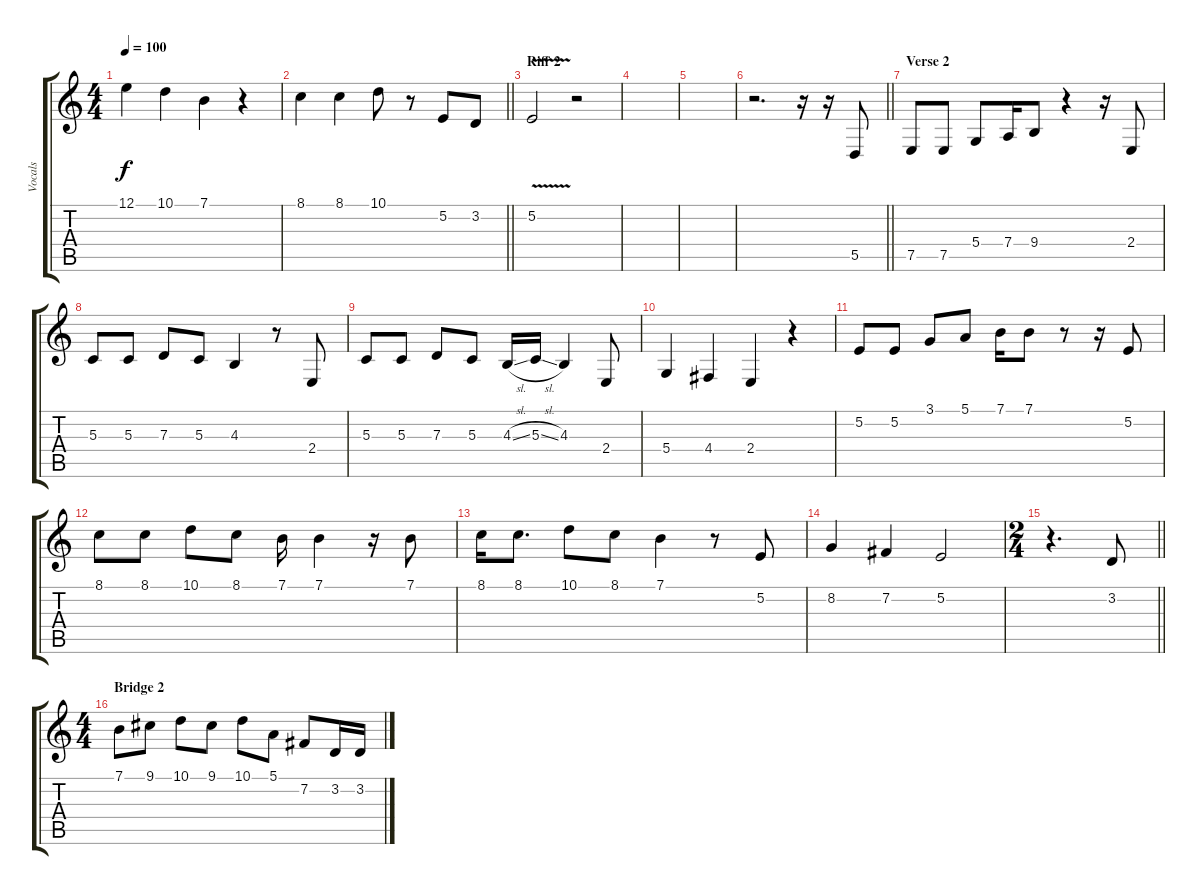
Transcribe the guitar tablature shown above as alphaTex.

\track ("Vocals" "Vocals") {instrument lead1square}
\staff {score tabs}
\tuning (E4 B3 G3 D3 A2 E2) {hide}
\ts (4 4)
\tempo 100
\clef g2
\ks c
12.1.4{dy f} 10.1.4 7.1.4 r.4 |
\barLineRight lightlight
8.1.4 8.1.4 10.1.8 r.8 5.2.8 3.2.8 |
\section ("" "Riff 2")
5.2{v}.2 r.2 |
|
|
\barLineRight lightlight
r.2{d} r.16 r.16 5.5.8 |
\section ("" "Verse 2")
7.5.8 7.5.8 5.4.8 7.4.16 9.4.8 r.4 r.16 2.4.8 |
5.3.8 5.3.8 7.3.8 5.3.8 4.3.4 r.8 2.4.8 |
5.3.8 5.3.8 7.3.8 5.3.8 4.3{sl}.16 5.3{sl}.16 4.3.4 2.4.8 |
5.4.4 4.4.4 2.4.4 r.4 |
5.2.8 5.2.8 3.1.8 5.1.8 7.1.16 7.1.8 r.8 r.16 5.2.8 |
8.1.8 8.1.8 10.1.8 8.1.8 7.1.16 7.1.4 r.16 7.1.8 |
8.1.16 8.1.8{d} 10.1.8 8.1.8 7.1.4 r.8 5.2.8 |
8.2.4 7.2.4 5.2.2 |
\ts (2 4)
\barLineRight lightlight
r.4{d} 3.2.8 |
\ts (4 4)
\section ("" "Bridge 2")
7.1.8 9.1.8 10.1.8 9.1.8 10.1.8 5.1.8 7.2.8 3.2.16 3.2.16
